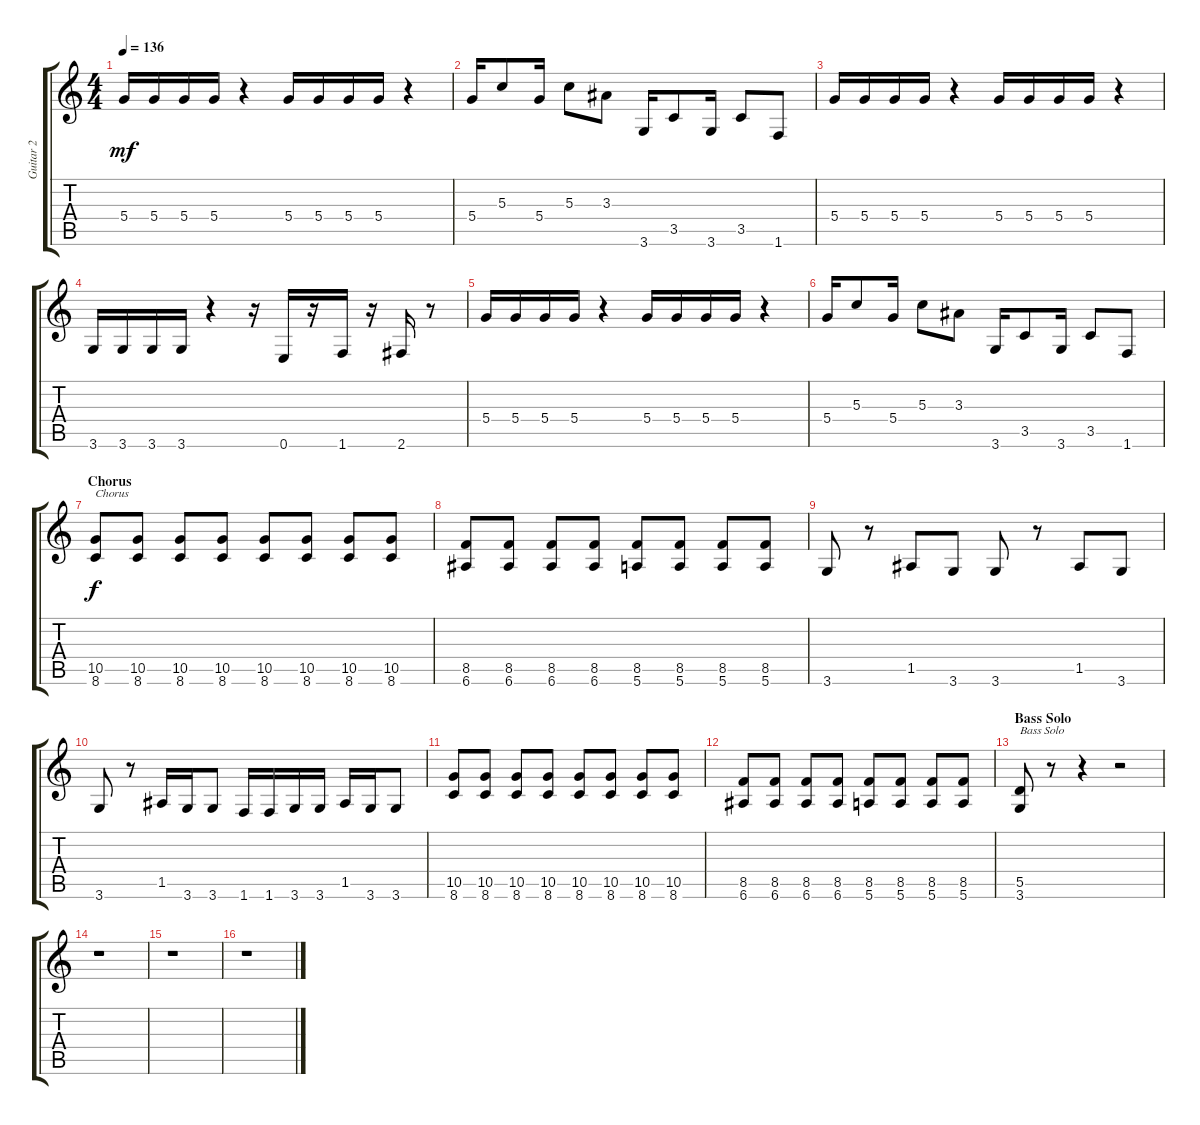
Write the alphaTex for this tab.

\track ("Guitar 2" "Guitar 2") {instrument overdrivenguitar}
\staff {score tabs}
\tuning (E4 B3 G3 D3 A2 E2) {hide}
\ts (4 4)
\tempo 136
\clef g2
\ks c
5.4.16{dy mf instrument electricguitarmuted} 5.4.16 5.4.16 5.4.16 r.4 5.4.16 5.4.16 5.4.16 5.4.16 r.4 |
5.4.16{instrument overdrivenguitar} 5.3.8 5.4.16 5.3.8 3.3.8 3.6.16 3.5.8 3.6.16 3.5.8 1.6.8 |
5.4.16{instrument electricguitarmuted} 5.4.16 5.4.16 5.4.16 r.4 5.4.16 5.4.16 5.4.16 5.4.16 r.4 |
3.6.16 3.6.16 3.6.16 3.6.16 r.4 r.16 0.6.16{instrument overdrivenguitar} r.16 1.6.16 r.16 2.6.16 r.8 |
5.4.16{instrument electricguitarmuted} 5.4.16 5.4.16 5.4.16 r.4 5.4.16 5.4.16 5.4.16 5.4.16 r.4 |
5.4.16{instrument overdrivenguitar} 5.3.8 5.4.16 5.3.8 3.3.8 3.6.16 3.5.8 3.6.16 3.5.8 1.6.8 |
\section ("" "Chorus ")
(10.5 8.6).8{txt "Chorus" dy f} (10.5 8.6).8 (10.5 8.6).8 (10.5 8.6).8 (10.5 8.6).8 (10.5 8.6).8 (10.5 8.6).8 (10.5 8.6).8 |
(8.5 6.6).8 (8.5 6.6).8 (8.5 6.6).8 (8.5 6.6).8 (8.5 5.6).8 (8.5 5.6).8 (8.5 5.6).8 (8.5 5.6).8 |
3.6.8 r.8 1.5.8 3.6.8 3.6.8 r.8 1.5.8 3.6.8 |
3.6.8 r.8 1.5.16 3.6.16 3.6.8 1.6.16 1.6.16 3.6.16 3.6.16 1.5.16 3.6.16 3.6.8 |
(10.5 8.6).8 (10.5 8.6).8 (10.5 8.6).8 (10.5 8.6).8 (10.5 8.6).8 (10.5 8.6).8 (10.5 8.6).8 (10.5 8.6).8 |
(8.5 6.6).8 (8.5 6.6).8 (8.5 6.6).8 (8.5 6.6).8 (8.5 5.6).8 (8.5 5.6).8 (8.5 5.6).8 (8.5 5.6).8 |
\section ("" "Bass Solo")
(5.5 3.6).8{txt "Bass Solo"} r.8 r.4 r.2 |
r.1 |
r.1 |
r.1
